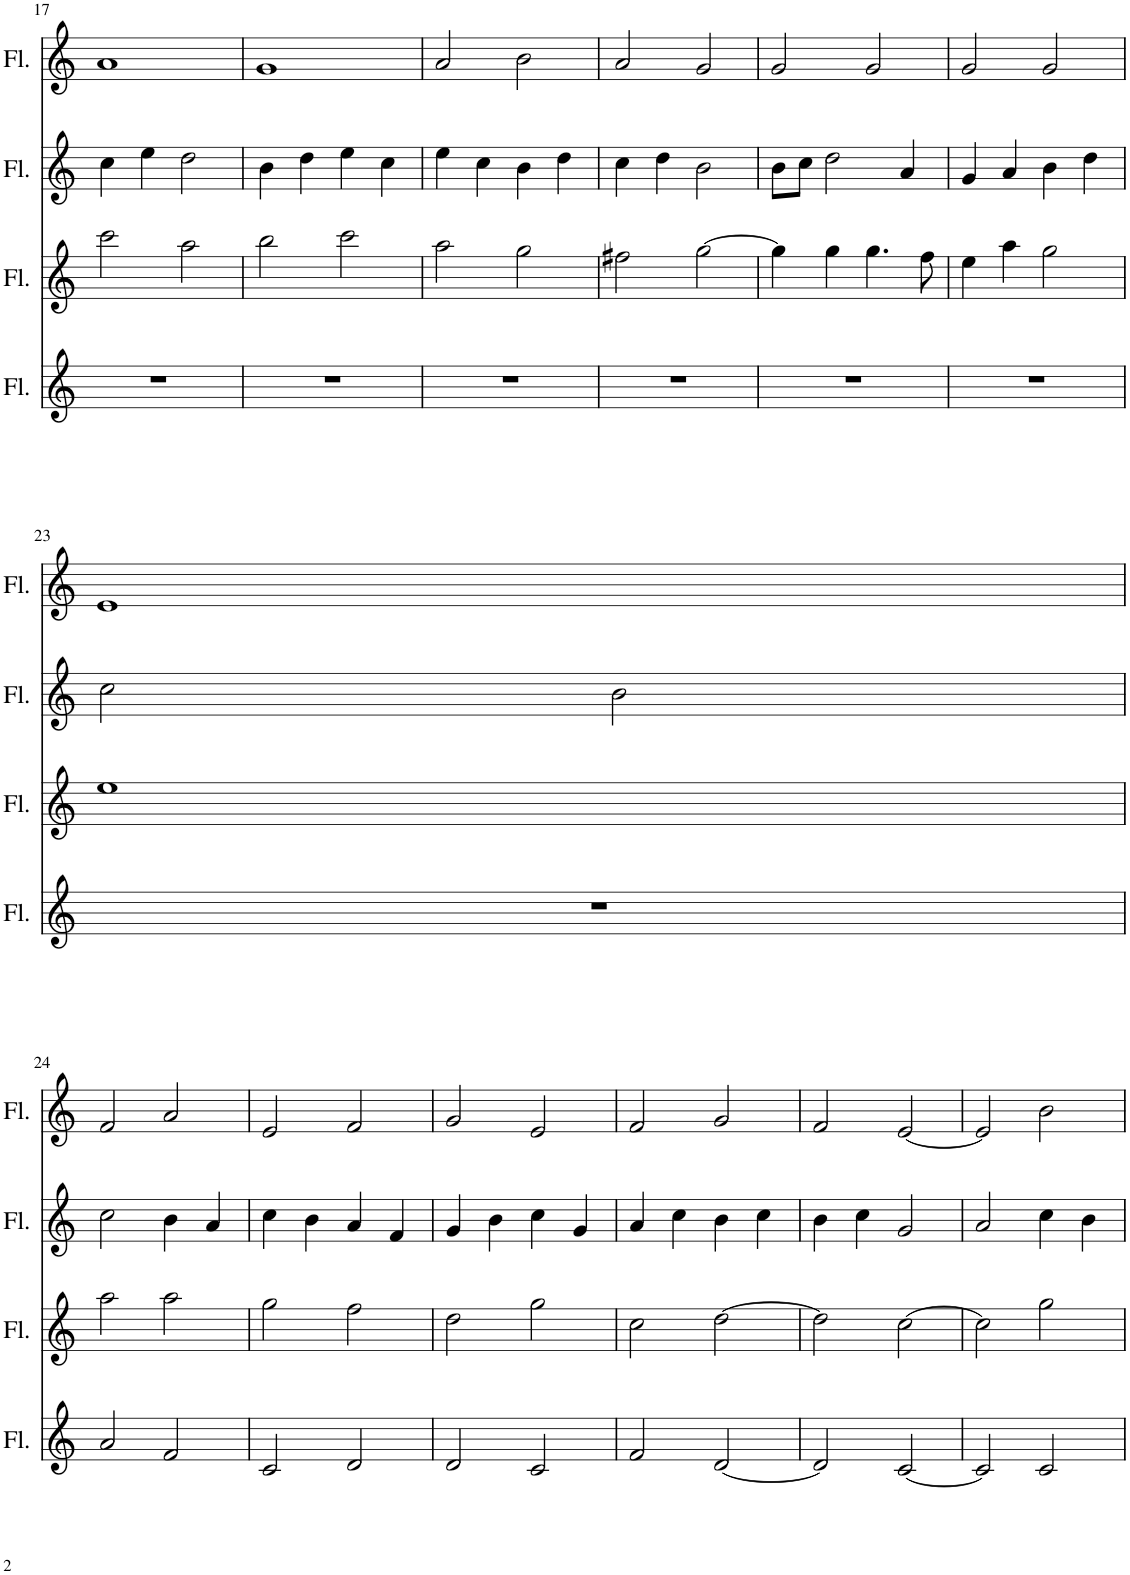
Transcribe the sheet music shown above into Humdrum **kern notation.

**kern	**kern	**kern	**kern
*part4	*part3	*part2	*part1
*staff4	*staff3	*staff2	*staff1
*I"Flute	*I"Flute	*I"Flute	*I"Flute
*I'Fl.	*I'Fl.	*I'Fl.	*I'Fl.
!!LO:PB:g=z
*clefG2	*clefG2	*clefG2	*clefG2
*k[]	*k[]	*k[]	*k[]
*M4/4	*M4/4	*M4/4	*M4/4
=17	=17	=17	=17
1r	2ccc\	4cc\	1a
.	.	4ee\	.
.	2aa\	2dd\	.
=18	=18	=18	=18
1r	2bb\	4b\	1g
.	.	4dd\	.
.	2ccc\	4ee\	.
.	.	4cc\	.
=19	=19	=19	=19
1r	2aa\	4ee\	2a/
.	.	4cc\	.
.	2gg\	4b\	2b\
.	.	4dd\	.
=20	=20	=20	=20
1r	2ff#X\	4cc\	2a/
.	.	4dd\	.
.	[2gg\	2b\	2g/
=21	=21	=21	=21
1r	4gg\]	8b\L	2g/
.	.	8cc\J	.
.	4gg\	2dd\	.
.	4.gg\	.	2g/
.	.	4a/	.
.	8ff\	.	.
=22	=22	=22	=22
1r	4ee\	4g/	2g/
.	4aa\	4a/	.
.	2gg\	4b\	2g/
.	.	4dd\	.
!!LO:LB:g=z
=23	=23	=23	=23
1r	1ee	2cc\	1e
.	.	2b\	.
!!LO:LB:g=z
=24	=24	=24	=24
2a/	2aa\	2cc\	2f/
2f/	2aa\	4b\	2a/
.	.	4a/	.
=25	=25	=25	=25
2c/	2gg\	4cc\	2e/
.	.	4b\	.
2d/	2ff\	4a/	2f/
.	.	4f/	.
=26	=26	=26	=26
2d/	2dd\	4g/	2g/
.	.	4b\	.
2c/	2gg\	4cc\	2e/
.	.	4g/	.
=27	=27	=27	=27
2f/	2cc\	4a/	2f/
.	.	4cc\	.
[2d/	[2dd\	4b\	2g/
.	.	4cc\	.
=28	=28	=28	=28
2d/]	2dd\]	4b\	2f/
.	.	4cc\	.
[2c/	[2cc\	2g/	[2e/
=29	=29	=29	=29
2c/]	2cc\]	2a/	2e/]
2c/	2gg\	4cc\	2b\
.	.	4b\	.
=	=	=	=
*-	*-	*-	*-
